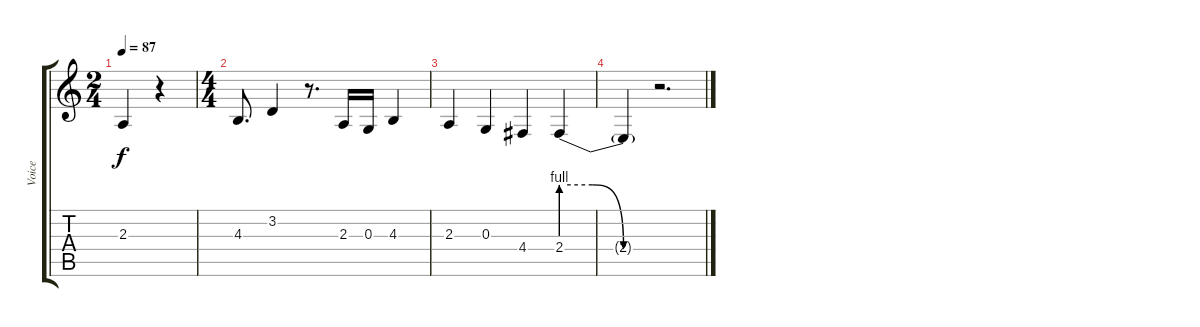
\track ("Voice" "Voice") {instrument lead2sawtooth}
\staff {score tabs}
\tuning (E4 B3 G3 D3 A2 D2) {hide}
\ts (2 4)
\tempo 87
\clef g2
\ks c
2.3{t}.4{dy f} r.4 |
\ts (4 4)
4.3.8{d} 3.2.4 r.8{d} 2.3.16 0.3.16 4.3.4 |
2.3.4 0.3.4 4.4.4 2.4{be (custom 0 4 20 4 40 0 60 0)}.4 |
2.4{t}.4 r.2{d}
